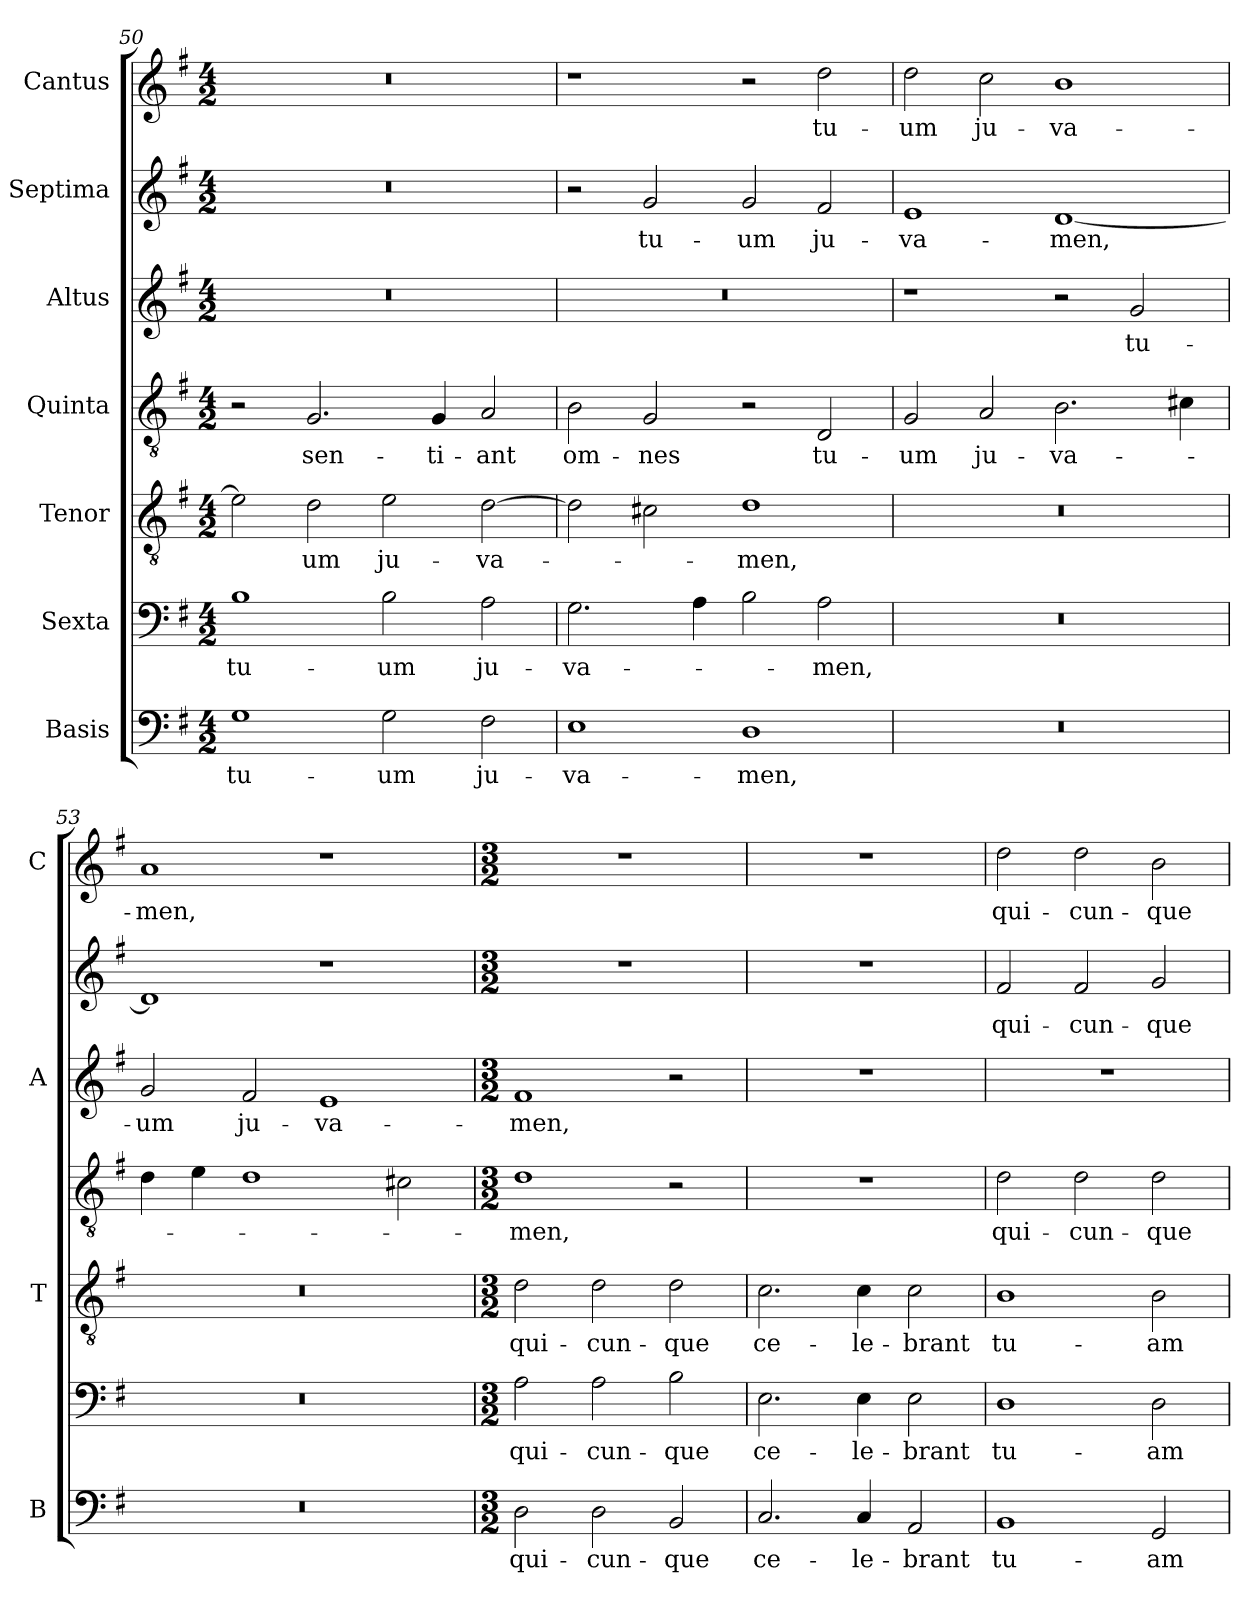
**kern	**text	**kern	**text	**kern	**text	**kern	**text	**kern	**text	**kern	**text	**kern	**text
*part7	*part7	*part6	*part6	*part5	*part5	*part4	*part4	*part3	*part3	*part2	*part2	*part1	*part1
*staff7	*staff7	*staff6	*staff6	*staff5	*staff5	*staff4	*staff4	*staff3	*staff3	*staff2	*staff2	*staff1	*staff1
*I"Basis	*	*I"Sexta	*	*I"Tenor	*	*I"Quinta	*	*I"Altus	*	*I"Septima	*	*I"Cantus	*
*I'B	*	*	*	*I'T	*	*	*	*I'A	*	*	*	*I'C	*
!!LO:LB:g=z
*clefF4	*	*clefF4	*	*clefGv2	*	*clefGv2	*	*clefG2	*	*clefG2	*	*clefG2	*
*k[f#]	*	*k[f#]	*	*k[f#]	*	*k[f#]	*	*k[f#]	*	*k[f#]	*	*k[f#]	*
*G:	*	*G:	*	*G:	*	*G:	*	*G:	*	*G:	*	*G:	*
*M4/2	*	*M4/2	*	*M4/2	*	*M4/2	*	*M4/2	*	*M4/2	*	*M4/2	*
=50	=50	=50	=50	=50	=50	=50	=50	=50	=50	=50	=50	=50	=50
!	!LO:LY:b	!	!LO:LY:b	!	!	!	!	!	!	!	!	!	!
1G	tu-	1B	tu-	2e\]	.	2r	.	0r	.	0r	.	0r	.
!	!	!	!	!	!LO:LY:b	!	!LO:LY:b	!	!	!	!	!	!
.	.	.	.	2d\	-um	2.G/	sen-	.	.	.	.	.	.
!	!LO:LY:b	!	!LO:LY:b	!	!LO:LY:b	!	!	!	!	!	!	!	!
2G\	-um	2B\	-um	2e\	ju-	.	.	.	.	.	.	.	.
!	!	!	!	!	!	!	!LO:LY:b	!	!	!	!	!	!
.	.	.	.	.	.	4G/	-ti-	.	.	.	.	.	.
!	!LO:LY:b	!	!LO:LY:b	!	!LO:LY:b	!	!LO:LY:b	!	!	!	!	!	!
2F#\	ju-	2A\	ju-	[2d\	-va-	2A/	-ant	.	.	.	.	.	.
=51	=51	=51	=51	=51	=51	=51	=51	=51	=51	=51	=51	=51	=51
!	!LO:LY:b	!	!LO:LY:b	!	!	!	!LO:LY:b	!	!	!	!	!	!
1E	-va-	2.G\	-va-	2d\]	.	2B\	om-	0r	.	2r	.	1r	.
!	!	!	!	!	!	!	!LO:LY:b	!	!	!	!LO:LY:b	!	!
.	.	.	.	2c#X\	.	2G/	-nes	.	.	2g/	tu-	.	.
.	.	4A\	.	.	.	.	.	.	.	.	.	.	.
!	!LO:LY:b	!	!	!	!LO:LY:b	!	!	!	!	!	!LO:LY:b	!	!
1D	-men,	2B\	.	1d	-men,	2r	.	.	.	2g/	-um	2r	.
!	!	!	!LO:LY:b	!	!	!	!LO:LY:b	!	!	!	!LO:LY:b	!	!LO:LY:b
.	.	2A\	-men,	.	.	2D/	tu-	.	.	2f#/	ju-	2dd\	tu-
=52	=52	=52	=52	=52	=52	=52	=52	=52	=52	=52	=52	=52	=52
!	!	!	!	!	!	!	!LO:LY:b	!	!	!	!LO:LY:b	!	!LO:LY:b
0r	.	0r	.	0r	.	2G/	-um	1r	.	1e	-va-	2dd\	-um
!	!	!	!	!	!	!	!LO:LY:b	!	!	!	!	!	!LO:LY:b
.	.	.	.	.	.	2A/	ju-	.	.	.	.	2cc\	ju-
!	!	!	!	!	!	!	!LO:LY:b	!	!	!	!LO:LY:b	!	!LO:LY:b
.	.	.	.	.	.	2.B\	-va-	2r	.	[1d	-men,	1b	-va-
!	!	!	!	!	!	!	!	!	!LO:LY:b	!	!	!	!
.	.	.	.	.	.	.	.	2g/	tu-	.	.	.	.
.	.	.	.	.	.	4c#X\	.	.	.	.	.	.	.
=53	=53	=53	=53	=53	=53	=53	=53	=53	=53	=53	=53	=53	=53
!	!	!	!	!	!	!	!	!	!LO:LY:b	!	!	!	!LO:LY:b
0r	.	0r	.	0r	.	4d\	.	2g/	-um	1d]	.	1a	-men,
.	.	.	.	.	.	4e\	.	.	.	.	.	.	.
!	!	!	!	!	!	!	!	!	!LO:LY:b	!	!	!	!
.	.	.	.	.	.	1d	.	2f#/	ju-	.	.	.	.
!	!	!	!	!	!	!	!	!	!LO:LY:b	!	!	!	!
.	.	.	.	.	.	.	.	1e	-va-	1r	.	1r	.
.	.	.	.	.	.	2c#X\	.	.	.	.	.	.	.
=54	=54	=54	=54	=54	=54	=54	=54	=54	=54	=54	=54	=54	=54
*M3/2	*	*M3/2	*	*M3/2	*	*M3/2	*	*M3/2	*	*M3/2	*	*M3/2	*
!	!LO:LY:b	!	!LO:LY:b	!	!LO:LY:b	!	!LO:LY:b	!	!LO:LY:b	!	!	!	!
2D\	qui-	2A\	qui-	2d\	qui-	1d	-men,	1f#	-men,	1.r	.	1.r	.
!	!LO:LY:b	!	!LO:LY:b	!	!LO:LY:b	!	!	!	!	!	!	!	!
2D\	-cun-	2A\	-cun-	2d\	-cun-	.	.	.	.	.	.	.	.
!	!LO:LY:b	!	!LO:LY:b	!	!LO:LY:b	!	!	!	!	!	!	!	!
2BB/	-que	2B\	-que	2d\	-que	2r	.	2r	.	.	.	.	.
!!LO:PB:g=z
=55	=55	=55	=55	=55	=55	=55	=55	=55	=55	=55	=55	=55	=55
!	!LO:LY:b	!	!LO:LY:b	!	!LO:LY:b	!	!	!	!	!	!	!	!
2.C/	ce-	2.E\	ce-	2.c\	ce-	1.r	.	1.r	.	1.r	.	1.r	.
!	!LO:LY:b	!	!LO:LY:b	!	!LO:LY:b	!	!	!	!	!	!	!	!
4C/	-le-	4E\	-le-	4c\	-le-	.	.	.	.	.	.	.	.
!	!LO:LY:b	!	!LO:LY:b	!	!LO:LY:b	!	!	!	!	!	!	!	!
2AA/	-brant	2E\	-brant	2c\	-brant	.	.	.	.	.	.	.	.
=56	=56	=56	=56	=56	=56	=56	=56	=56	=56	=56	=56	=56	=56
!	!LO:LY:b	!	!LO:LY:b	!	!LO:LY:b	!	!LO:LY:b	!	!	!	!LO:LY:b	!	!LO:LY:b
1BB	tu-	1D	tu-	1B	tu-	2d\	qui-	1.r	.	2f#/	qui-	2dd\	qui-
!	!	!	!	!	!	!	!LO:LY:b	!	!	!	!LO:LY:b	!	!LO:LY:b
.	.	.	.	.	.	2d\	-cun-	.	.	2f#/	-cun-	2dd\	-cun-
!	!LO:LY:b	!	!LO:LY:b	!	!LO:LY:b	!	!LO:LY:b	!	!	!	!LO:LY:b	!	!LO:LY:b
2GG/	-am	2D\	-am	2B\	-am	2d\	-que	.	.	2g/	-que	2b\	-que
=	=	=	=	=	=	=	=	=	=	=	=	=	=
*-	*-	*-	*-	*-	*-	*-	*-	*-	*-	*-	*-	*-	*-
